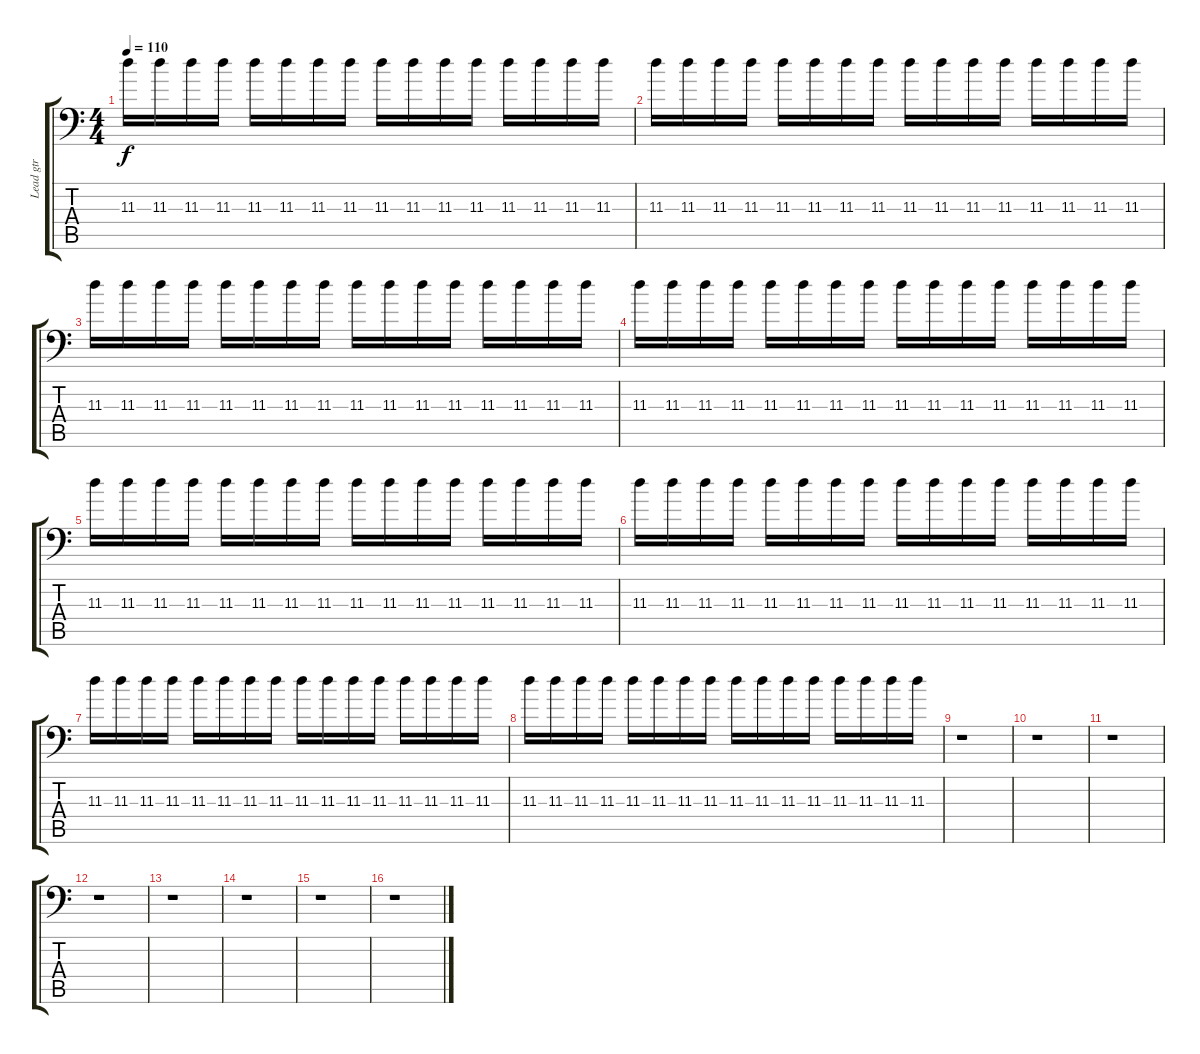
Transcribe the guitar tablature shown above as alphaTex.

\track ("Lead gtr" "Lead gtr") {instrument distortionguitar}
\staff {score tabs}
\tuning (C4 G3 Eb3 Bb2 F2 Bb1) {hide}
\ts (4 4)
\tempo 110
\clef f4
\ks c
11.3.16{dy f} 11.3.16 11.3.16 11.3.16 11.3.16 11.3.16 11.3.16 11.3.16 11.3.16 11.3.16 11.3.16 11.3.16 11.3.16 11.3.16 11.3.16 11.3.16 |
11.3.16 11.3.16 11.3.16 11.3.16 11.3.16 11.3.16 11.3.16 11.3.16 11.3.16 11.3.16 11.3.16 11.3.16 11.3.16 11.3.16 11.3.16 11.3.16 |
11.3.16 11.3.16 11.3.16 11.3.16 11.3.16 11.3.16 11.3.16 11.3.16 11.3.16 11.3.16 11.3.16 11.3.16 11.3.16 11.3.16 11.3.16 11.3.16 |
11.3.16 11.3.16 11.3.16 11.3.16 11.3.16 11.3.16 11.3.16 11.3.16 11.3.16 11.3.16 11.3.16 11.3.16 11.3.16 11.3.16 11.3.16 11.3.16 |
11.3.16 11.3.16 11.3.16 11.3.16 11.3.16 11.3.16 11.3.16 11.3.16 11.3.16 11.3.16 11.3.16 11.3.16 11.3.16 11.3.16 11.3.16 11.3.16 |
11.3.16 11.3.16 11.3.16 11.3.16 11.3.16 11.3.16 11.3.16 11.3.16 11.3.16 11.3.16 11.3.16 11.3.16 11.3.16 11.3.16 11.3.16 11.3.16 |
11.3.16 11.3.16 11.3.16 11.3.16 11.3.16 11.3.16 11.3.16 11.3.16 11.3.16 11.3.16 11.3.16 11.3.16 11.3.16 11.3.16 11.3.16 11.3.16 |
11.3.16 11.3.16 11.3.16 11.3.16 11.3.16 11.3.16 11.3.16 11.3.16 11.3.16 11.3.16 11.3.16 11.3.16 11.3.16 11.3.16 11.3.16 11.3.16 |
r.1 |
r.1 |
r.1 |
r.1 |
r.1 |
r.1 |
r.1 |
r.1
